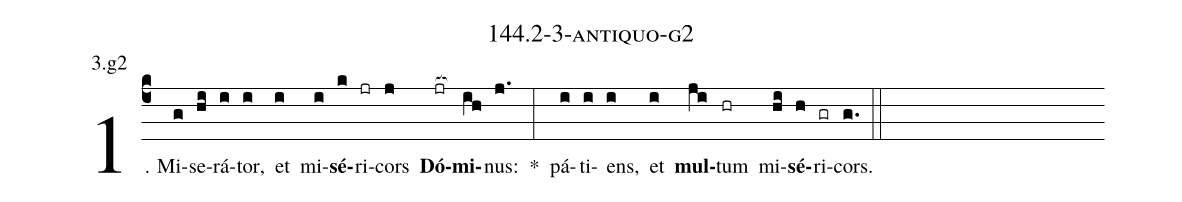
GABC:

name: 144.2-3-antiquo-g2;
annotation: 3.g2;
%%
(c4)1. Mi(g)se(hi)rá(i)tor,(i) et(i) mi(i)<b>sé</b>(k)ri(jr)cors(j) <b>Dó</b>(jr[ocb:1{])<b>mi</b>(ih[ocb:0}])nus:(j.) *(:) pá(i)ti(i)ens,(i) et(i) <b>mul</b>(ji)tum(hr) mi(hi)<b>sé</b>(h)ri(gr)cors.(g.) (::)
